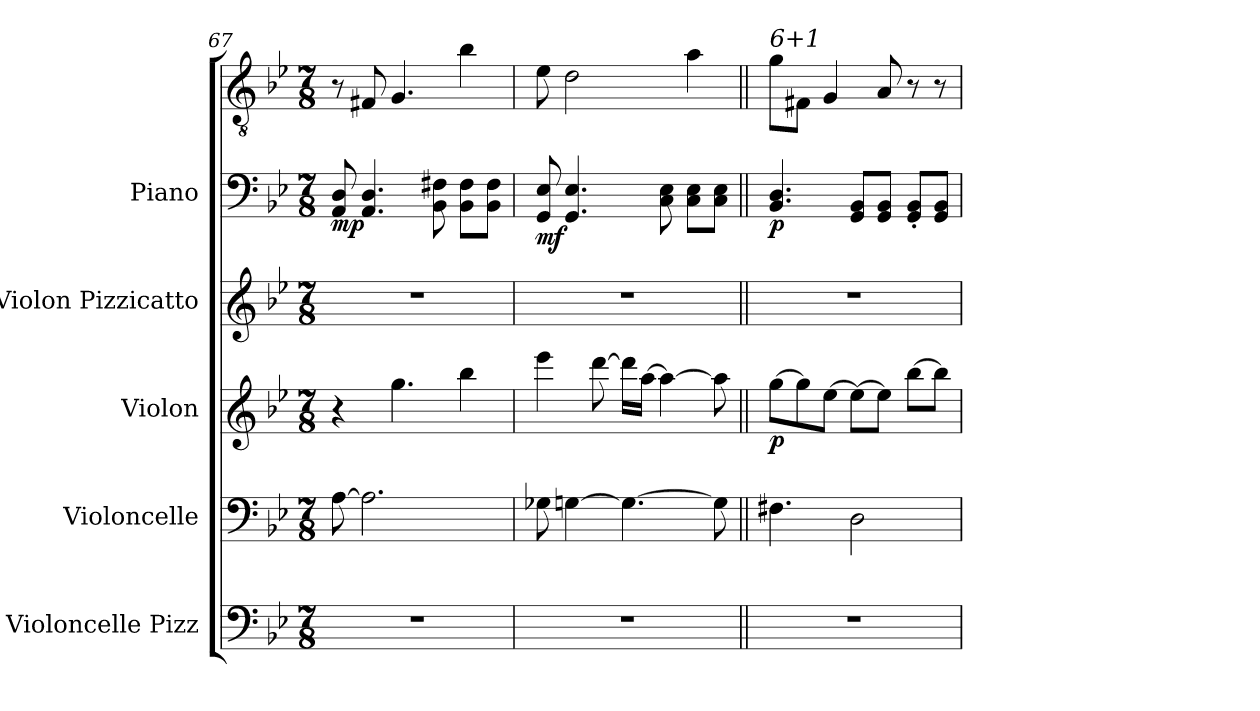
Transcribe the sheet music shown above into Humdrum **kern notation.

**kern	**kern	**kern	**dynam	**kern	**kern	**kern	**dynam
*part5	*part4	*part3	*part3	*part2	*part1	*part1	*part1
*staff6	*staff5	*staff4	*staff4	*staff3	*staff2	*staff1	*staff1/2
*I"Violoncelle Pizz	*I"Violoncelle	*I"Violon	*	*I"Violon Pizzicatto	*I"Piano	*	*
*I'Vlc Pizz	*I'Vlc	*I'Vln.	*	*I'Vln. Pizz.	*I'Pia.	*	*
*clefF4	*clefF4	*clefG2	*	*clefG2	*clefF4	*clefGv2	*
*k[b-e-]	*k[b-e-]	*k[b-e-]	*	*k[b-e-]	*k[b-e-]	*k[b-e-]	*
*M7/8	*M7/8	*M7/8	*	*M7/8	*M7/8	*M7/8	*
=67	=67	=67	=67	=67	=67	=67	=67
!	!	!	!	!	!	!	!LO:DY:b=2
2..r	[8A\	4r	.	2..r	8AA/ 8D/	8r	mp
.	2.A\]	.	.	.	4.AA/ 4.D/	8F#X/	.
.	.	4.gg\	.	.	.	4.G/	.
.	.	.	.	.	8BB-\ 8F#X\	.	.
.	.	4bb-\	.	.	8BB-\ 8F#\L	4b-\	.
.	.	.	.	.	8BB-\ 8F#\J	.	.
=68	=68	=68	=68	=68	=68	=68	=68
!	!	!	!	!	!	!	!LO:DY:b=2
2..r	8G-X\	4eee-\	.	2..r	8GG/ 8E-/	8e-\	mf
.	[4Gn\	.	.	.	4.GG/ 4.E-/	2d\	.
.	.	[8ddd\	.	.	.	.	.
.	4.G\_	16ddd\LL]	.	.	.	.	.
.	.	[16aa\JJ	.	.	.	.	.
.	.	4aa\_	.	.	8C\ 8E-\	.	.
.	.	.	.	.	8C\ 8E-\L	4a\	.
.	8G\]	8aa\]	.	.	8C\ 8E-\J	.	.
=69||	=69||	=69||	=69||	=69||	=69||	=69||	=69||
!	!	!	!	!	!	!LO:TX:i:t=6+1	!
!	!	!	!LO:DY:b	!	!	!	!LO:DY:b=2
2..r	4.F#X\	[8gg\L	p	2..r	4.BB-/ 4.D/	8g\L	p
.	.	8gg\]	.	.	.	8F#X\J	.
.	.	[8ee-\J	.	.	.	4G/	.
.	2D\	8ee-\L_	.	.	8GG/ 8BB-/L	.	.
.	.	8ee-\J]	.	.	8GG/ 8BB-/J	8A/	.
.	.	[8bb-\L	.	.	8GG/' 8BB-/'L	8r	.
.	.	8bb-\J]	.	.	8GG/ 8BB-/J	8r	.
=	=	=	=	=	=	=	=
*-	*-	*-	*-	*-	*-	*-	*-
